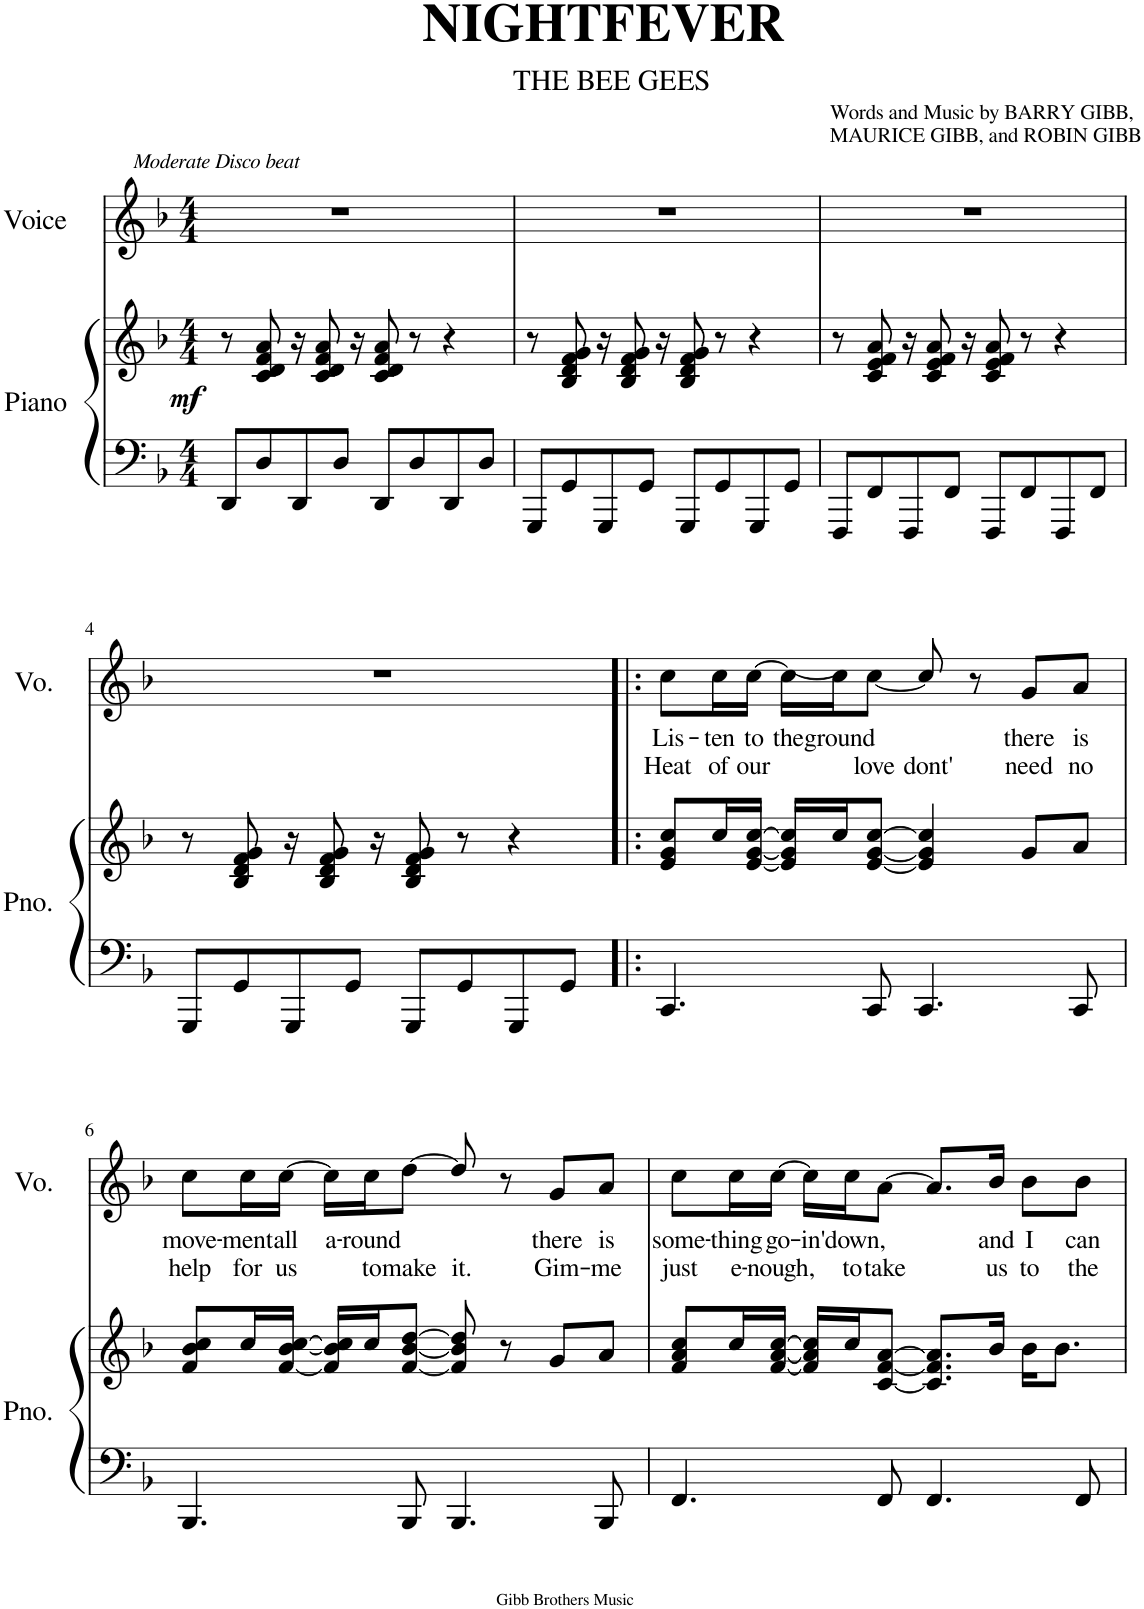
**kern	**kern	**dynam	**kern	**text	**text
*part2	*part2	*part2	*part1	*part1	*part1
*staff3	*staff2	*staff2/3	*staff1	*staff1	*staff1
*I"Piano	*	*	*I"Voice	*	*
*I'Pno.	*	*	*I'Vo.	*	*
*clefF4	*clefG2	*	*clefG2	*	*
*k[b-]	*k[b-]	*	*k[b-]	*	*
*M4/4	*M4/4	*	*M4/4	*	*
=1	=1	=1	=1	=1	=1
!	!	!LO:DY:b	!	!	!
8DD/L	8r	mf	1r	.	.
8D/	8c/ 8d/ 8f/ 8a/	.	.	.	.
8DD/	16r	.	.	.	.
.	8c/ 8d/ 8f/ 8a/	.	.	.	.
8D/J	.	.	.	.	.
.	16r	.	.	.	.
8DD/L	8c/ 8d/ 8f/ 8a/	.	.	.	.
8D/	8r	.	.	.	.
8DD/	4r	.	.	.	.
8D/J	.	.	.	.	.
=2	=2	=2	=2	=2	=2
8GGG/L	8r	.	1r	.	.
8GG/	8B-/ 8d/ 8f/ 8g/	.	.	.	.
8GGG/	16r	.	.	.	.
.	8B-/ 8d/ 8f/ 8g/	.	.	.	.
8GG/J	.	.	.	.	.
.	16r	.	.	.	.
8GGG/L	8B-/ 8d/ 8f/ 8g/	.	.	.	.
8GG/	8r	.	.	.	.
8GGG/	4r	.	.	.	.
8GG/J	.	.	.	.	.
=3	=3	=3	=3	=3	=3
8FFF/L	8r	.	1r	.	.
8FF/	8c/ 8e/ 8f/ 8a/	.	.	.	.
8FFF/	16r	.	.	.	.
.	8c/ 8e/ 8f/ 8a/	.	.	.	.
8FF/J	.	.	.	.	.
.	16r	.	.	.	.
8FFF/L	8c/ 8e/ 8f/ 8a/	.	.	.	.
8FF/	8r	.	.	.	.
8FFF/	4r	.	.	.	.
8FF/J	.	.	.	.	.
!!LO:LB:g=z
=4	=4	=4	=4	=4	=4
8GGG/L	8r	.	1r	.	.
8GG/	8B-/ 8d/ 8f/ 8g/	.	.	.	.
8GGG/	16r	.	.	.	.
.	8B-/ 8d/ 8f/ 8g/	.	.	.	.
8GG/J	.	.	.	.	.
.	16r	.	.	.	.
8GGG/L	8B-/ 8d/ 8f/ 8g/	.	.	.	.
8GG/	8r	.	.	.	.
8GGG/	4r	.	.	.	.
8GG/J	.	.	.	.	.
=5!|:	=5!|:	=5!|:	=5!|:	=5!|:	=5!|:
!	!	!	!	!LO:LY:b	!LO:LY:b
4.CC/	8e/ 8g/ 8cc/L	.	8cc\L	Lis-	Heat
!	!	!	!	!LO:LY:b	!LO:LY:b
.	16cc/L	.	16cc\L	-ten	of
!	!	!	!	!LO:LY:b	!LO:LY:b
.	[16e/ [16g/ [16cc/JJ	.	[16cc\JJ	to	our
!	!	!	!	!LO:LY:b	!
.	16e/] 16g/] 16cc/]LL	.	(<16cc\LL]	the	.
!	!	!	!	!LO:LY:b	!
.	16cc/J	.	16cc\J)	ground	.
!	!	!	!	!	!LO:LY:b
8CC/	[8e/ [8g/ [8cc/J	.	[<8cc\J	.	love
!	!	!	!	!	!LO:LY:b
4.CC/	4e/] 4g/] 4cc/]	.	8cc/]	.	dont'
.	.	.	8r	.	.
!	!	!	!	!LO:LY:b	!LO:LY:b
.	8g/L	.	8g/L	there	need
!	!	!	!	!LO:LY:b	!LO:LY:b
8CC/	8a/J	.	8a/J	is	no
!!LO:LB:g=z
=6	=6	=6	=6	=6	=6
!	!	!	!	!LO:LY:b	!LO:LY:b
4.BBB-/	8f/ 8b-/ 8cc/L	.	8cc\L	move-	help
!	!	!	!	!LO:LY:b	!LO:LY:b
.	16cc/L	.	16cc\L	-ment	for
!	!	!	!	!LO:LY:b	!LO:LY:b
.	[16f/ [16b-/ [16cc/JJ	.	[16cc\JJ	all	us
!	!	!	!	!LO:LY:b	!
.	16f/] 16b-/] 16cc/]LL	.	16cc\LL]	a-	.
!	!	!	!	!LO:LY:b	!LO:LY:b
.	16cc/J	.	16cc\J	-round	to
!	!	!	!	!	!LO:LY:b
8BBB-/	[8f/ [8b-/ [8dd/J	.	[8dd\J	.	make
!	!	!	!	!	!LO:LY:b
4.BBB-/	8f/] 8b-/] 8dd/]	.	8dd/]	.	it.
.	8r	.	8r	.	.
!	!	!	!	!LO:LY:b	!LO:LY:b
.	8g/L	.	8g/L	there	Gim-
!	!	!	!	!LO:LY:b	!LO:LY:b
8BBB-/	8a/J	.	8a/J	is	-me
=7	=7	=7	=7	=7	=7
!	!	!	!	!LO:LY:b	!LO:LY:b
4.FF/	8f/ 8a/ 8cc/L	.	8cc\L	some-	just
!	!	!	!	!LO:LY:b	!LO:LY:b
.	16cc/L	.	16cc\L	-thing	e-
!	!	!	!	!LO:LY:b	!LO:LY:b
.	[16f/ [16a/ [16cc/JJ	.	[16cc\JJ	go-	-nough,
!	!	!	!	!LO:LY:b	!
.	16f/] 16a/] 16cc/]LL	.	16cc\LL]	-in'	.
!	!	!	!	!LO:LY:b	!LO:LY:b
.	16cc/J	.	16cc\J	down,	to
!	!	!	!	!	!LO:LY:b
8FF/	[8c/ [8f/ [8a/J	.	[8a\J	.	take
4.FF/	8.c/] 8.f/] 8.a/]L	.	8.a/L]	.	.
!	!	!	!	!LO:LY:b	!LO:LY:b
.	16b-/Jk	.	16b-/Jk	and	us
!	!	!	!	!LO:LY:b	!LO:LY:b
.	16b-\KL	.	8b-\L	I	to
.	8.b-\J	.	.	.	.
!	!	!	!	!LO:LY:b	!LO:LY:b
8FF/	.	.	8b-\J	can	the
=	=	=	=	=	=
*-	*-	*-	*-	*-	*-
